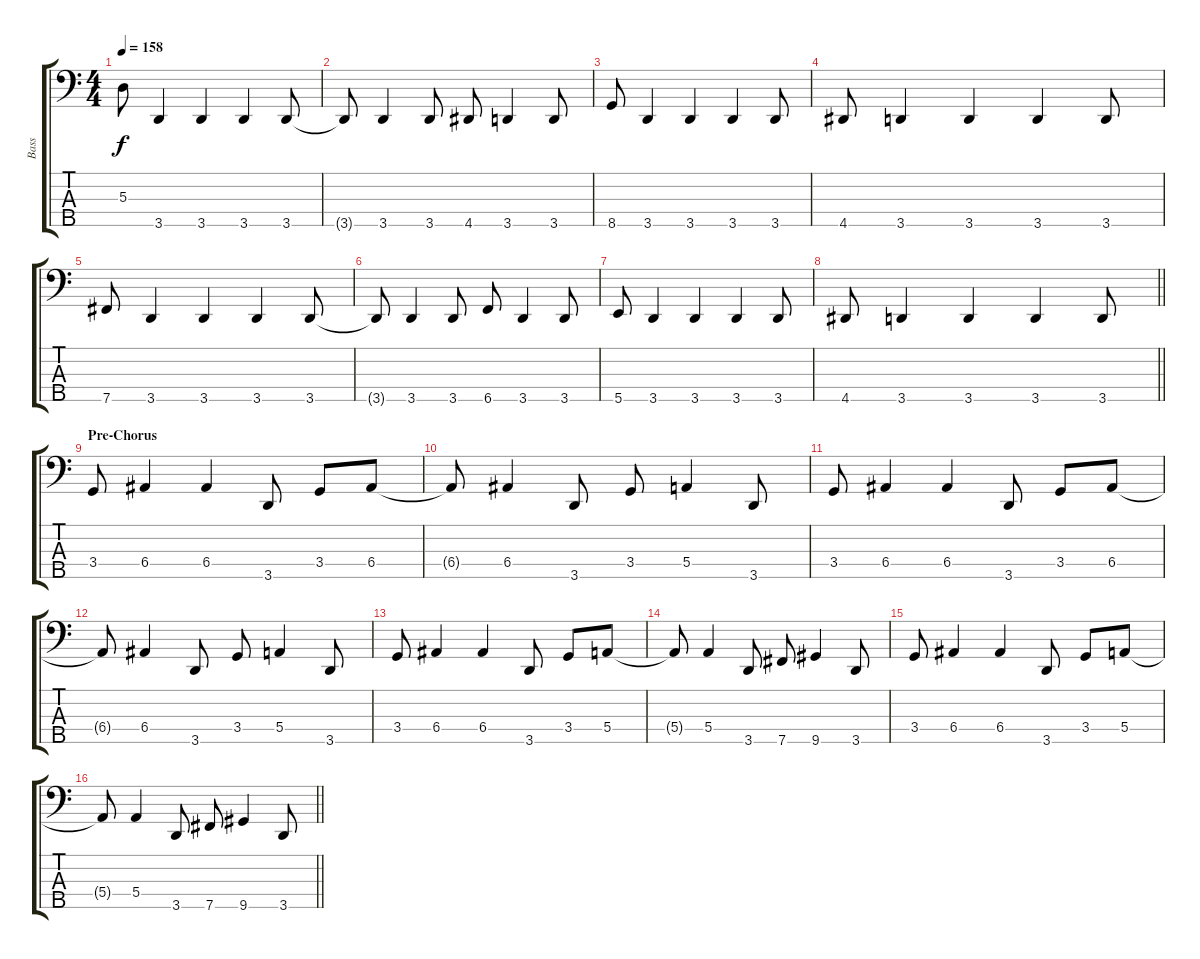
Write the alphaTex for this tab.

\track ("Bass" "Bass") {instrument electricbassfinger}
\staff {score tabs}
\tuning (G2 D2 A1 E1 B0) {hide}
\ts (4 4)
\tempo 158
\clef f4
\ks c
5.3.8{dy f} 3.5.4 3.5.4 3.5.4 3.5.8 |
3.5{t}.8 3.5.4 3.5.8 4.5.8 3.5.4 3.5.8 |
8.5.8 3.5.4 3.5.4 3.5.4 3.5.8 |
4.5.8 3.5.4 3.5.4 3.5.4 3.5.8 |
7.5.8 3.5.4 3.5.4 3.5.4 3.5.8 |
3.5{t}.8 3.5.4 3.5.8 6.5.8 3.5.4 3.5.8 |
5.5.8 3.5.4 3.5.4 3.5.4 3.5.8 |
\barLineRight lightlight
4.5.8 3.5.4 3.5.4 3.5.4 3.5.8 |
\section ("" "Pre-Chorus")
3.4.8 6.4.4 6.4.4 3.5.8 3.4.8 6.4.8 |
6.4{t}.8 6.4.4 3.5.8 3.4.8 5.4.4 3.5.8 |
3.4.8 6.4.4 6.4.4 3.5.8 3.4.8 6.4.8 |
6.4{t}.8 6.4.4 3.5.8 3.4.8 5.4.4 3.5.8 |
3.4.8 6.4.4 6.4.4 3.5.8 3.4.8 5.4.8 |
5.4{t}.8 5.4.4 3.5.8 7.5.8 9.5.4 3.5.8 |
3.4.8 6.4.4 6.4.4 3.5.8 3.4.8 5.4.8 |
\barLineRight lightlight
5.4{t}.8 5.4.4 3.5.8 7.5.8 9.5.4 3.5.8
